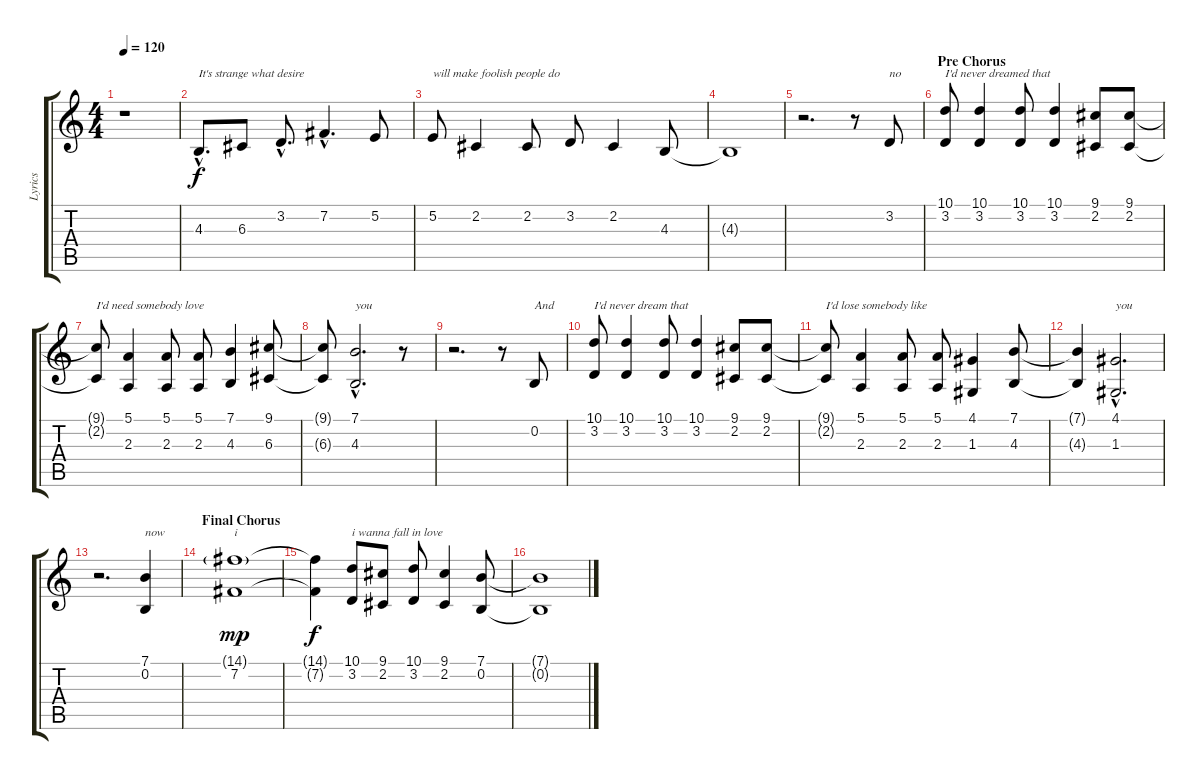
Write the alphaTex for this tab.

\track ("Lyrics" "Lyrics") {instrument choiraahs}
\staff {score tabs}
\tuning (E4 B3 G3 D3 A2 E2) {hide}
\ts (4 4)
\tempo 120
\clef g2
\ks c
r.1{dy f} |
4.3{hac}.8{d txt "It's strange what desire"} 6.3.8 3.2{hac}.8{d} 7.2{hac}.4{d} 5.2.8 |
5.2.8{txt "will make foolish people do"} 2.2.4 2.2.8 3.2.8 2.2.4 4.3.8 |
4.3{t}.1 |
r.2{d} r.8 3.2.8{txt "no"} |
\section ("" "Pre Chorus")
(10.1 3.2).8{txt "I'd never dreamed that"} (10.1 3.2).4 (10.1 3.2).8 (10.1 3.2).4 (9.1 2.2).8 (9.1 2.2).8 |
(9.1{t} 2.2{t}).8{txt "I'd need somebody love"} (5.1 2.3).4 (5.1 2.3).8 (5.1 2.3).8 (7.1 4.3).4 (9.1 6.3).8 |
(9.1{t} 6.3{t}).8 (7.1{hac} 4.3{hac}).2{d txt "you"} r.8 |
r.2{d} r.8 0.2.8{txt "And"} |
(10.1 3.2).8{txt "I'd never dream that"} (10.1 3.2).4 (10.1 3.2).8 (10.1 3.2).4 (9.1 2.2).8 (9.1 2.2).8 |
(9.1{t} 2.2{t}).8{txt "I'd lose somebody like "} (5.1 2.3).4 (5.1 2.3).8 (5.1 2.3).8 (4.1 1.3).4 (7.1 4.3).8 |
(7.1{t} 4.3{t}).4 (4.1{hac} 1.3{hac}).2{d txt "you"} |
r.2{d} (7.1 0.2).4{txt "now"} |
\section ("" "Final Chorus")
(14.1{g} 7.2).1{txt "i" dy mp} |
(14.1{t} 7.2{t}).4{dy f} (10.1 3.2).8{txt "i wanna fall in love"} (9.1 2.2).8 (10.1 3.2).8 (9.1 2.2).4 (7.1 0.2).8 |
(7.1{t} 0.2{t}).1
